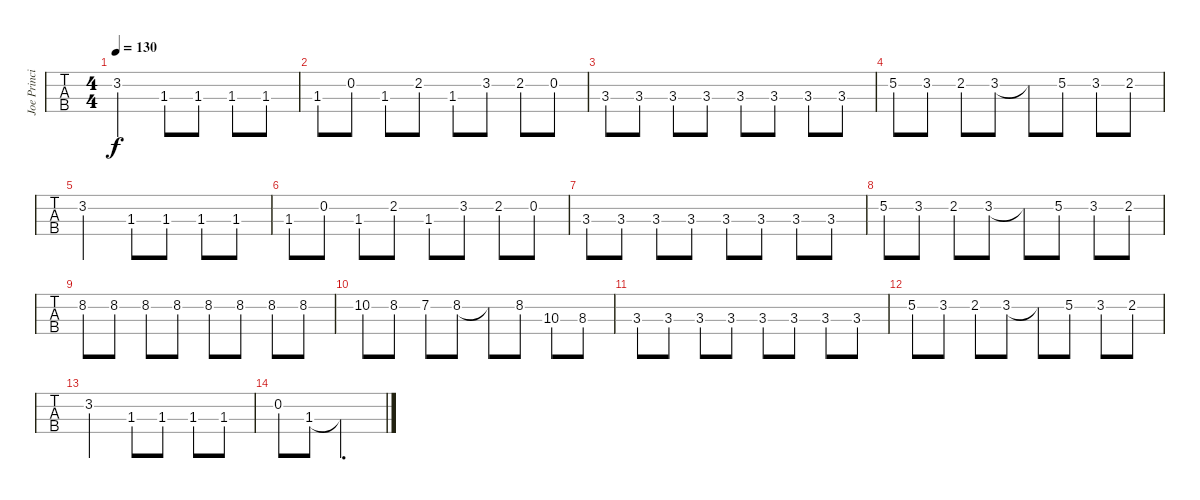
\track ("Joe Principe - Bass" "Joe Princi") {instrument electricbassfinger}
\staff {tabs}
\tuning (Gb2 Db2 Ab1 Eb1) {hide}
\ts (4 4)
\tempo 130
\clef f4
\ks c
3.2.2{dy f} 1.3.8 1.3.8 1.3.8 1.3.8 |
1.3.8 0.2.8 1.3.8 2.2.8 1.3.8 3.2.8 2.2.8 0.2.8 |
3.3.8 3.3.8 3.3.8 3.3.8 3.3.8 3.3.8 3.3.8 3.3.8 |
5.2.8 3.2.8 2.2.8 3.2.8 3.2{t}.8 5.2.8 3.2.8 2.2.8 |
3.2.2 1.3.8 1.3.8 1.3.8 1.3.8 |
1.3.8 0.2.8 1.3.8 2.2.8 1.3.8 3.2.8 2.2.8 0.2.8 |
3.3.8 3.3.8 3.3.8 3.3.8 3.3.8 3.3.8 3.3.8 3.3.8 |
5.2.8 3.2.8 2.2.8 3.2.8 3.2{t}.8 5.2.8 3.2.8 2.2.8 |
8.2.8 8.2.8 8.2.8 8.2.8 8.2.8 8.2.8 8.2.8 8.2.8 |
10.2.8 8.2.8 7.2.8 8.2.8 8.2{t}.8 8.2.8 10.3.8 8.3.8 |
3.3.8 3.3.8 3.3.8 3.3.8 3.3.8 3.3.8 3.3.8 3.3.8 |
5.2.8 3.2.8 2.2.8 3.2.8 3.2{t}.8 5.2.8 3.2.8 2.2.8 |
3.2.2 1.3.8 1.3.8 1.3.8 1.3.8 |
0.2.8 1.3.8 1.3{t}.2{d}
